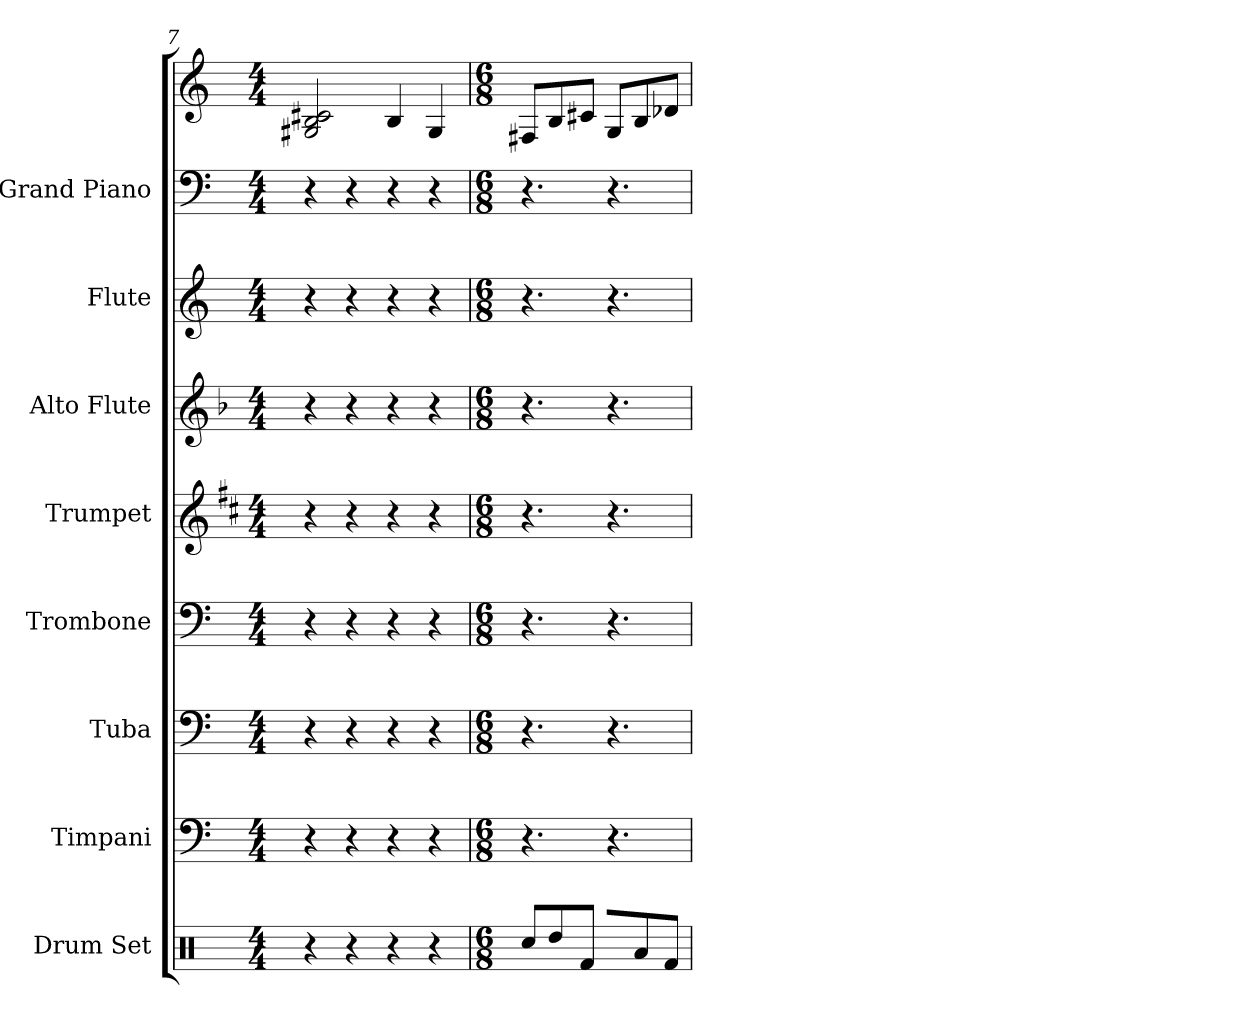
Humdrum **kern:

**kern	**kern	**kern	**kern	**kern	**kern	**kern	**kern	**kern
*part8	*part7	*part6	*part5	*part4	*part3	*part2	*part1	*part1
*staff9	*staff8	*staff7	*staff6	*staff5	*staff4	*staff3	*staff2	*staff1
*I"Drum Set	*I"Timpani	*I"Tuba	*I"Trombone	*I"Trumpet	*I"Alto Flute	*I"Flute	*I"Grand Piano	*
*I'Drs.	*I'Timp.	*I'Tba.	*I'Trb.	*I'Tpt.	*I'A. Fl.	*I'Fl.	*I'Pno.	*
*clefX	*clefF4	*clefF4	*clefF4	*clefG2	*clefG2	*clefG2	*clefF4	*clefG2
*	*	*	*	*ITrd1c2	*ITrd3c5	*	*	*
*k[]	*k[]	*k[]	*k[]	*k[]	*k[]	*k[]	*k[]	*k[]
*M4/4	*M4/4	*M4/4	*M4/4	*M4/4	*M4/4	*M4/4	*M4/4	*M4/4
=7	=7	=7	=7	=7	=7	=7	=7	=7
4r	4r	4r	4r	4r	4r	4r	4r	2c#X 2B 2G#X
4r	4r	4r	4r	4r	4r	4r	4r	.
4r	4r	4r	4r	4r	4r	4r	4r	4B
4r	4r	4r	4r	4r	4r	4r	4r	4G#
=8	=8	=8	=8	=8	=8	=8	=8	=8
*M6/8	*M6/8	*M6/8	*M6/8	*M6/8	*M6/8	*M6/8	*M6/8	*M6/8
8RccL	4.r	4.r	4.r	4.r	4.r	4.r	4.r	8F#XL
8Rdd	.	.	.	.	.	.	.	8B
8RfJ	.	.	.	.	.	.	.	8c#XJ
8RL	4.r	4.r	4.r	4.r	4.r	4.r	4.r	8GL
8Ra	.	.	.	.	.	.	.	8B
8RfJ	.	.	.	.	.	.	.	8d-XJ
=	=	=	=	=	=	=	=	=
*-	*-	*-	*-	*-	*-	*-	*-	*-
